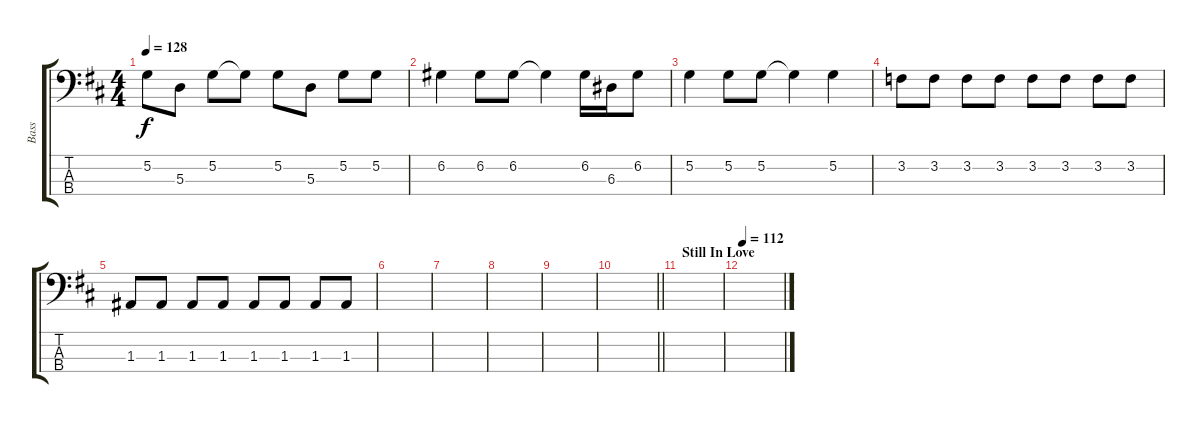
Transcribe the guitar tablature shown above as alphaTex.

\track ("Bass" "Bass") {instrument electricbassfinger}
\staff {score tabs}
\tuning (G2 D2 A1 E1) {hide}
\ts (4 4)
\tempo 128
\clef f4
\ks d
5.2{t}.8{dy f} 5.3.8 5.2.8 5.2{t}.8 5.2.8 5.3.8 5.2.8 5.2.8 |
6.2.4 6.2.8 6.2.8 6.2{t}.4 6.2.16 6.3.16 6.2.8 |
5.2.4 5.2.8 5.2.8 5.2{t}.4 5.2.4 |
3.2.8 3.2.8 3.2.8 3.2.8 3.2.8 3.2.8 3.2.8 3.2.8 |
1.3.8 1.3.8 1.3.8 1.3.8 1.3.8 1.3.8 1.3.8 1.3.8 |
|
|
|
|
\barLineRight lightlight
|
\section ("" "Still In Love")
|
\tempo 112
